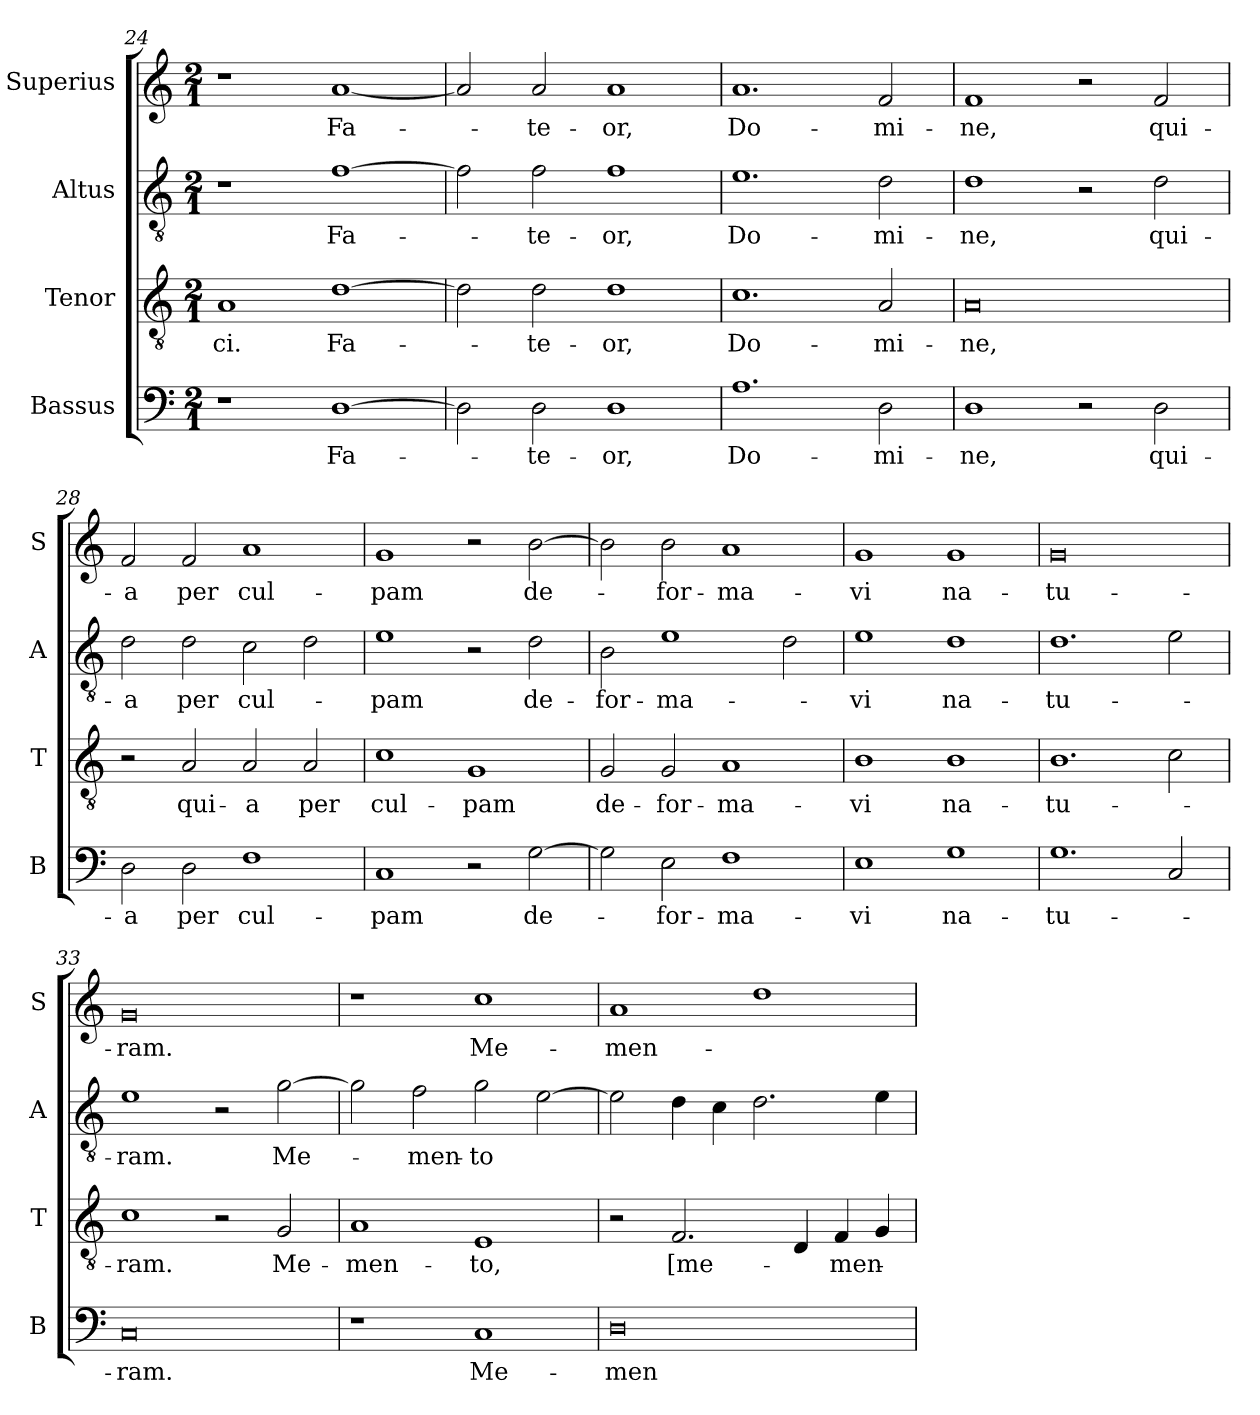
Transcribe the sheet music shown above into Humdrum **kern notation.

**kern	**text	**kern	**text	**kern	**text	**kern	**text
*part4	*part4	*part3	*part3	*part2	*part2	*part1	*part1
*staff4	*staff4	*staff3	*staff3	*staff2	*staff2	*staff1	*staff1
*I"Bassus	*	*I"Tenor	*	*I"Altus	*	*I"Superius	*
*I'B	*	*I'T	*	*I'A	*	*I'S	*
*clefF4	*	*clefGv2	*	*clefGv2	*	*clefG2	*
*k[]	*	*k[]	*	*k[]	*	*k[]	*
*M2/1	*	*M2/1	*	*M2/1	*	*M2/1	*
=24	=24	=24	=24	=24	=24	=24	=24
1r	.	1A	-ci.	1r	.	1r	.
[1D	Fa-	[1d	Fa-	[1f	Fa-	[1a	Fa-
=25	=25	=25	=25	=25	=25	=25	=25
2D]	.	2d]	.	2f]	.	2a]	.
2D	-te-	2d	-te-	2f	-te-	2a	-te-
1D	-or,	1d	-or,	1f	-or,	1a	-or,
=26	=26	=26	=26	=26	=26	=26	=26
1.A	Do-	1.c	Do-	1.e	Do-	1.a	Do-
2D	-mi-	2A	-mi-	2d	-mi-	2f	-mi-
=27	=27	=27	=27	=27	=27	=27	=27
1D	-ne,	0A	-ne,	1d	-ne,	1f	-ne,
2r	.	.	.	2r	.	2r	.
2D	qui-	.	.	2d	qui-	2f	qui-
=28	=28	=28	=28	=28	=28	=28	=28
2D	-a	2r	.	2d	-a	2f	-a
2D	per	2A	qui-	2d	per	2f	per
1F	cul-	2A	-a	2c	cul-	1a	cul-
.	.	2A	per	2d	.	.	.
=29	=29	=29	=29	=29	=29	=29	=29
1C	-pam	1c	cul-	1e	-pam	1g	-pam
2r	.	1G	-pam	2r	.	2r	.
[2G	de-	.	.	2d	de-	[2b	de-
=30	=30	=30	=30	=30	=30	=30	=30
2G]	.	2G	de-	2B	-for-	2b]	.
2E	-for-	2G	-for-	1e	-ma-	2b	-for-
1F	-ma-	1A	-ma-	.	.	1a	-ma-
.	.	.	.	2d	.	.	.
=31	=31	=31	=31	=31	=31	=31	=31
1E	-vi	1B	-vi	1e	-vi	1g	-vi
1G	na-	1B	na-	1d	na-	1g	na-
=32	=32	=32	=32	=32	=32	=32	=32
1.G	-tu-	1.B	-tu-	1.d	-tu-	0g	-tu-
2C	.	2c	.	2e	.	.	.
=33	=33	=33	=33	=33	=33	=33	=33
0C	-ram.	1c	-ram.	1e	-ram.	0g	-ram.
.	.	2r	.	2r	.	.	.
.	.	2G	Me-	[2g	Me-	.	.
=34	=34	=34	=34	=34	=34	=34	=34
1r	.	1A	-men-	2g]	.	1r	.
.	.	.	.	2f	-men-	.	.
1C	Me-	1E	-to,	2g	-to	1cc	Me-
.	.	.	.	[2e	.	.	.
=35	=35	=35	=35	=35	=35	=35	=35
0D	-men-	2r	.	2e]	.	1a	-men-
.	.	2.F	[me-	4d	.	.	.
.	.	.	.	4c	.	.	.
.	.	.	.	2.d	.	1dd	.
.	.	4D	.	.	.	.	.
.	.	4F	-men-	.	.	.	.
.	.	4G	.	4e	.	.	.
=	=	=	=	=	=	=	=
*-	*-	*-	*-	*-	*-	*-	*-
